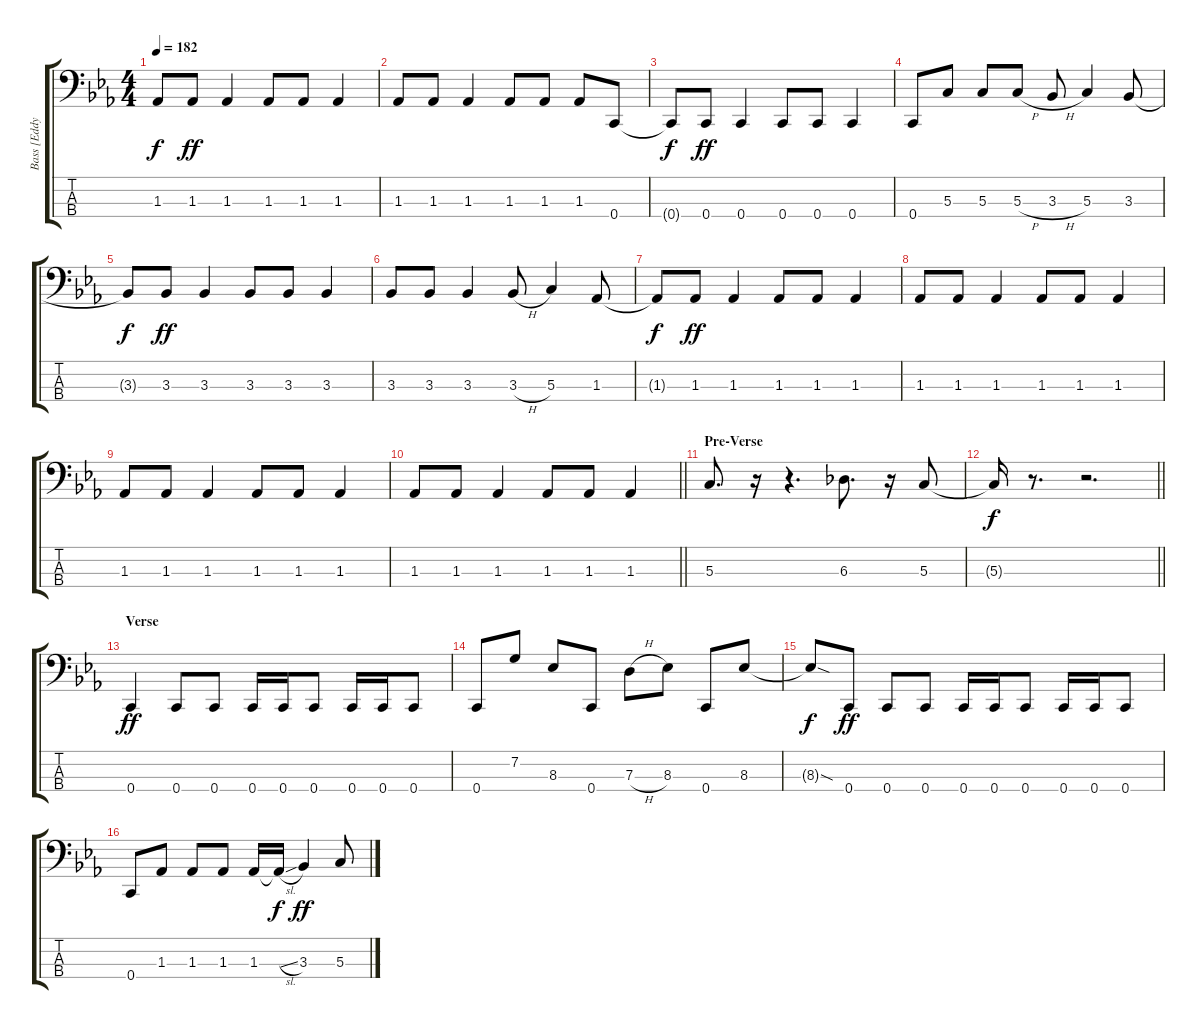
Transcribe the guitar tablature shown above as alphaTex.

\track ("Bass [Eddy]" "Bass [Eddy") {instrument electricbasspick}
\staff {score tabs}
\tuning (F2 C2 G1 C1) {hide}
\ts (4 4)
\tempo 182
\clef f4
\ks eb
1.3{t}.8{dy f} 1.3.8{dy ff} 1.3.4 1.3.8 1.3.8 1.3.4 |
1.3.8 1.3.8 1.3.4 1.3.8 1.3.8 1.3.8 0.4.8 |
0.4{t}.8{dy f} 0.4.8{dy ff} 0.4.4 0.4.8 0.4.8 0.4.4 |
0.4.8 5.3.8 5.3.8 5.3{h}.8 3.3{h}.8 5.3.4 3.3.8 |
3.3{t}.8{dy f} 3.3.8{dy ff} 3.3.4 3.3.8 3.3.8 3.3.4 |
3.3.8 3.3.8 3.3.4 3.3{h}.8 5.3.4 1.3.8 |
1.3{t}.8{dy f} 1.3.8{dy ff} 1.3.4 1.3.8 1.3.8 1.3.4 |
1.3.8 1.3.8 1.3.4 1.3.8 1.3.8 1.3.4 |
1.3.8 1.3.8 1.3.4 1.3.8 1.3.8 1.3.4 |
\barLineRight lightlight
1.3.8 1.3.8 1.3.4 1.3.8 1.3.8 1.3.4 |
\section ("" "Pre-Verse")
5.3.8{d} r.16 r.4{d} 6.3.8{d} r.16 5.3.8 |
\barLineRight lightlight
5.3{t}.16{dy f} r.8{d} r.2{d} |
\section ("" "Verse")
0.4.4{dy ff} 0.4.8 0.4.8 0.4.16 0.4.16 0.4.8 0.4.16 0.4.16 0.4.8 |
0.4.8 7.2.8 8.3.8 0.4.8 7.3{h}.8 8.3.8 0.4.8 8.3.8 |
8.3{sod t}.8{dy f} 0.4.8{dy ff} 0.4.8 0.4.8 0.4.16 0.4.16 0.4.8 0.4.16 0.4.16 0.4.8 |
0.4.8 1.3.8 1.3.8 1.3.8 1.3.16 1.3{sl t}.16{dy f} 3.3.4{dy ff} 5.3.8
